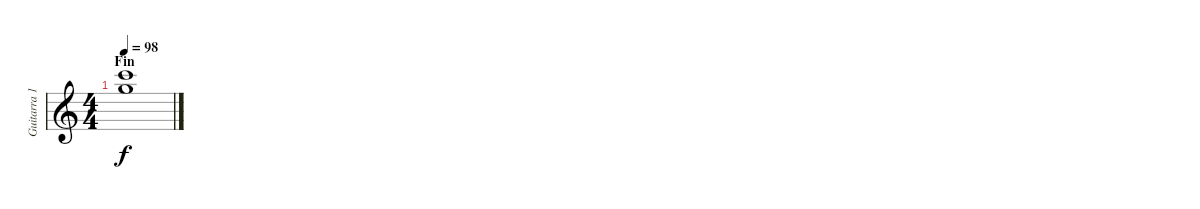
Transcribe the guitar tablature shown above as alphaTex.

\track ("Guitarra 1" "Guitarra 1") {instrument electricguitarjazz}
\staff {score}
\tuning (E4 B3 G3 D3 A2 E2) {hide}
\ts (4 4)
\section ("" "Fin")
\tempo 98
\clef g2
\ks c
(3.1 13.2).1{bd 240 dy f}
